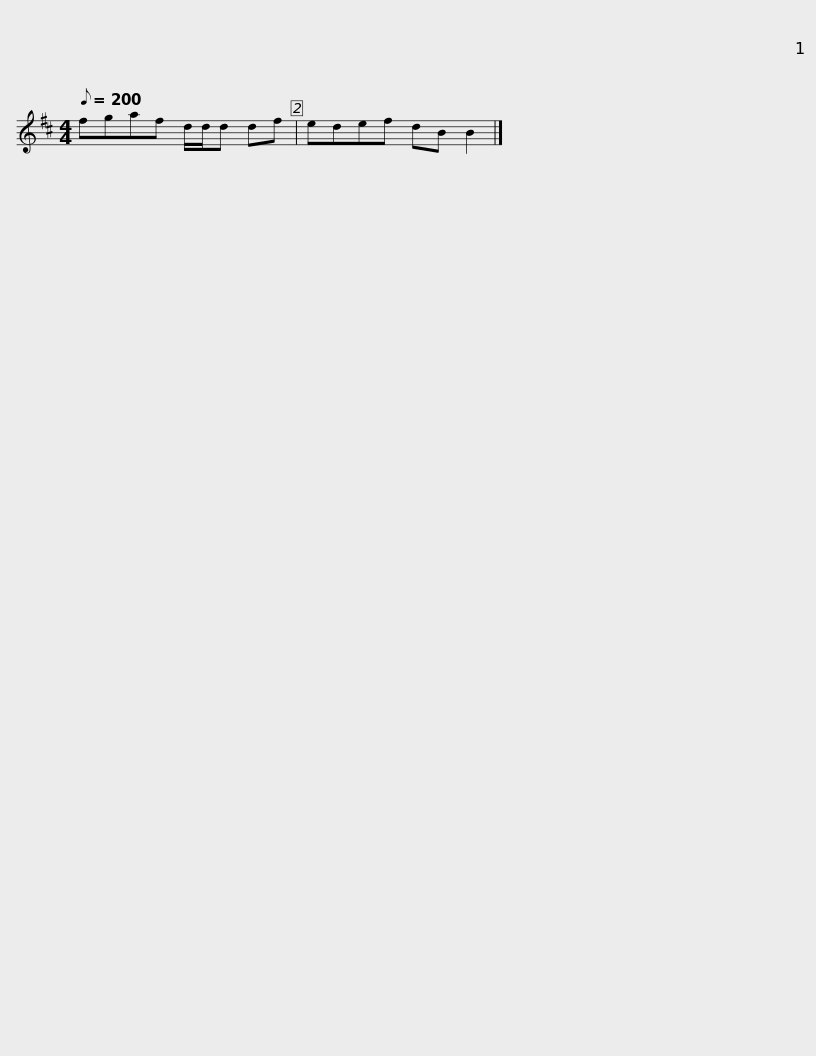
X:1
L:1/8
Q:1/8=200
M:4/4
I:linebreak $
K:D
V:1 treble
V:1
 fgaf d/d/d df | edef dB B2 |] %2
